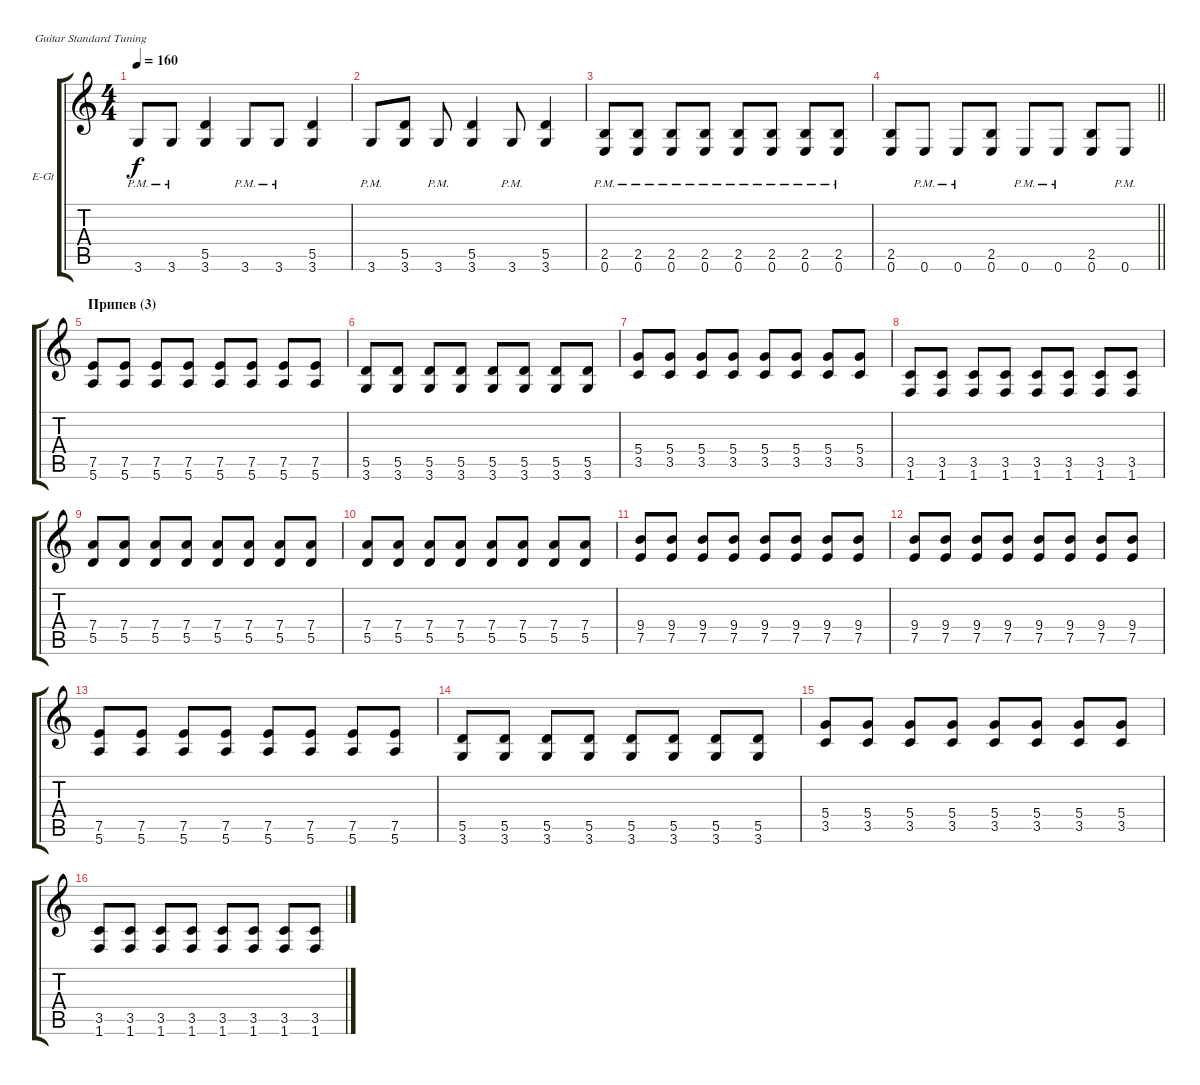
\bracketExtendMode groupsimilarinstruments
\firstSystemTrackNameOrientation horizontal
\otherSystemsTrackNameOrientation horizontal
\track ("Guitar" "E-Gt") {instrument distortionguitar}
\staff {score tabs}
\tuning (E4 B3 G3 D3 A2 E2)
\ts (4 4)
\tempo 160
\clef g2
\ks c
3.6{pm}.8{dy f} 3.6{pm}.8 (5.5 3.6).4 3.6{pm}.8 3.6{pm}.8 (5.5 3.6).4 |
3.6{pm}.8 (5.5 3.6).8 3.6{pm}.8 (5.5 3.6).4 3.6{pm}.8 (5.5 3.6).4 |
(2.5{pm} 0.6{pm}).8 (2.5{pm} 0.6{pm}).8 (2.5{pm} 0.6{pm}).8 (2.5{pm} 0.6{pm}).8 (2.5{pm} 0.6{pm}).8 (2.5{pm} 0.6{pm}).8 (2.5{pm} 0.6{pm}).8 (2.5{pm} 0.6{pm}).8 |
\barLineRight lightlight
(2.5 0.6).8 0.6{pm}.8 0.6{pm}.8 (2.5 0.6).8 0.6{pm}.8 0.6{pm}.8 (2.5 0.6).8 0.6{pm}.8 |
\section ("" "Припев (3)")
(7.5 5.6).8 (7.5 5.6).8 (7.5 5.6).8 (7.5 5.6).8 (7.5 5.6).8 (7.5 5.6).8 (7.5 5.6).8 (7.5 5.6).8 |
(5.5 3.6).8 (5.5 3.6).8 (5.5 3.6).8 (5.5 3.6).8 (5.5 3.6).8 (5.5 3.6).8 (5.5 3.6).8 (5.5 3.6).8 |
(5.4 3.5).8 (5.4 3.5).8 (5.4 3.5).8 (5.4 3.5).8 (5.4 3.5).8 (5.4 3.5).8 (5.4 3.5).8 (5.4 3.5).8 |
(3.5 1.6).8 (3.5 1.6).8 (3.5 1.6).8 (3.5 1.6).8 (3.5 1.6).8 (3.5 1.6).8 (3.5 1.6).8 (3.5 1.6).8 |
(7.4 5.5).8 (7.4 5.5).8 (7.4 5.5).8 (7.4 5.5).8 (7.4 5.5).8 (7.4 5.5).8 (7.4 5.5).8 (7.4 5.5).8 |
(7.4 5.5).8 (7.4 5.5).8 (7.4 5.5).8 (7.4 5.5).8 (7.4 5.5).8 (7.4 5.5).8 (7.4 5.5).8 (7.4 5.5).8 |
(9.4 7.5).8 (9.4 7.5).8 (9.4 7.5).8 (9.4 7.5).8 (9.4 7.5).8 (9.4 7.5).8 (9.4 7.5).8 (9.4 7.5).8 |
(9.4 7.5).8 (9.4 7.5).8 (9.4 7.5).8 (9.4 7.5).8 (9.4 7.5).8 (9.4 7.5).8 (9.4 7.5).8 (9.4 7.5).8 |
(7.5 5.6).8 (7.5 5.6).8 (7.5 5.6).8 (7.5 5.6).8 (7.5 5.6).8 (7.5 5.6).8 (7.5 5.6).8 (7.5 5.6).8 |
(5.5 3.6).8 (5.5 3.6).8 (5.5 3.6).8 (5.5 3.6).8 (5.5 3.6).8 (5.5 3.6).8 (5.5 3.6).8 (5.5 3.6).8 |
(5.4 3.5).8 (5.4 3.5).8 (5.4 3.5).8 (5.4 3.5).8 (5.4 3.5).8 (5.4 3.5).8 (5.4 3.5).8 (5.4 3.5).8 |
(3.5 1.6).8 (3.5 1.6).8 (3.5 1.6).8 (3.5 1.6).8 (3.5 1.6).8 (3.5 1.6).8 (3.5 1.6).8 (3.5 1.6).8
